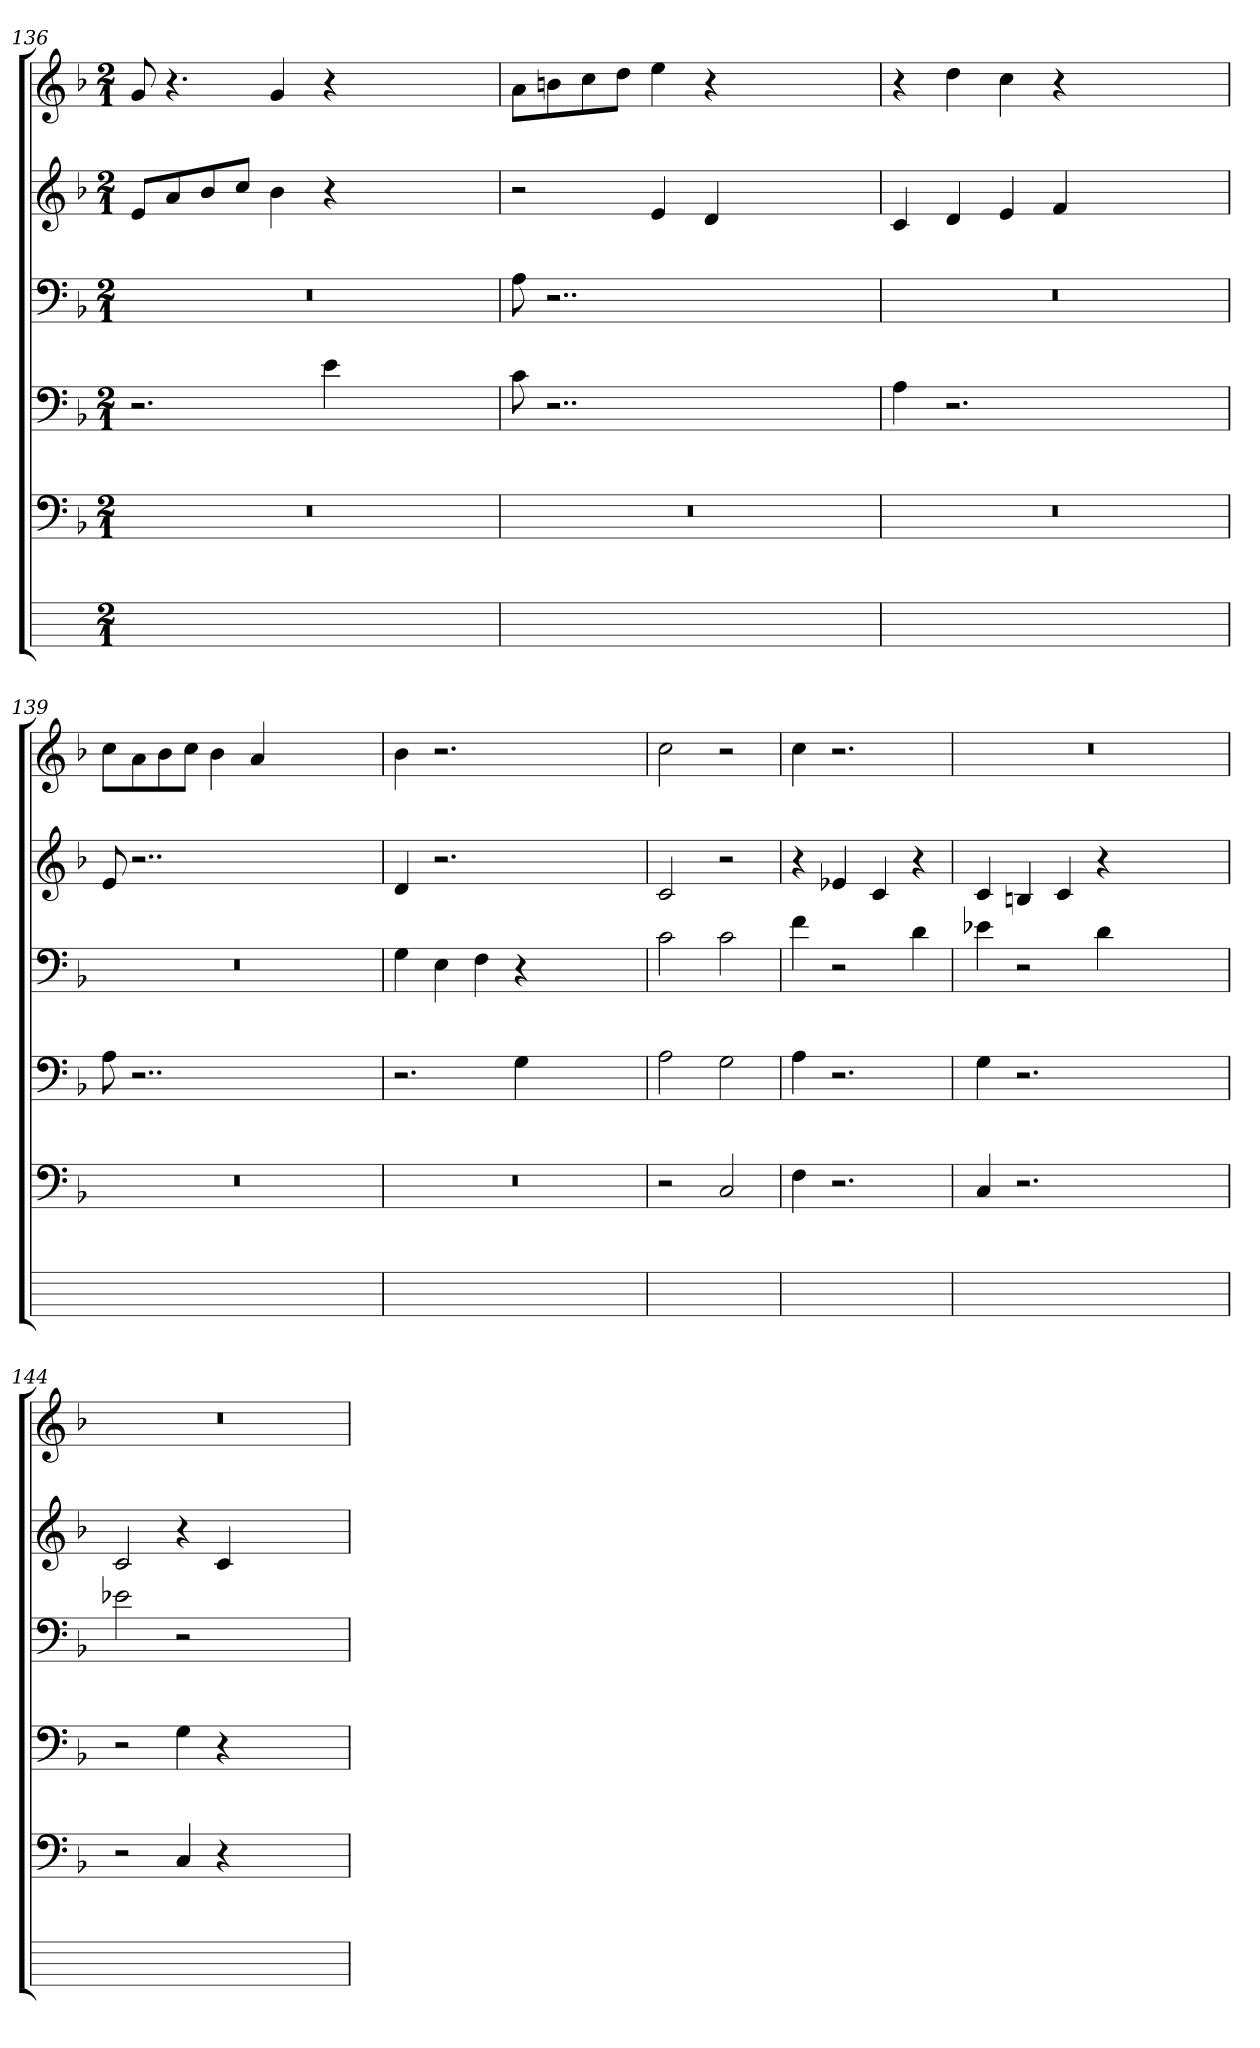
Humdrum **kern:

**kern	**kern	**kern	**kern	**kern	**kern
*part6	*part5	*part4	*part3	*part2	*part1
*staff6	*staff5	*staff4	*staff3	*staff2	*staff1
*	*clefF4	*clefF4	*clefF4	*clefG2	*clefG2
*	*k[b-]	*k[b-]	*k[b-]	*k[b-]	*k[b-]
*	*F:	*F:	*F:	*F:	*F:
*M2/1	*M2/1	*M2/1	*M2/1	*M2/1	*M2/1
=136	=136	=136	=136	=136	=136
0ryy	0r	2.r	0r	8eL	8gi
.	.	.	.	8aj	4.r
.	.	.	.	8b-j	.
.	.	.	.	8ccjJ	.
.	.	.	.	4b-i	4g
.	.	4ej	.	4r	4r
.	.	1ryy	.	1ryy	1ryy
=137	=137	=137	=137	=137	=137
0ryy	0r	8ci	8A	2r	8aiL
.	.	2..r	2..r	.	8bnj
.	.	.	.	.	8ccj
.	.	.	.	.	8ddjJ
.	.	.	.	4e	4ee
.	.	.	.	4dj	4r
.	.	1ryy	1ryy	1ryy	1ryy
=138	=138	=138	=138	=138	=138
0ryy	0r	4AZ	0r	4c	4r
.	.	2.r	.	4d	4dd
.	.	.	.	4e	4cc
.	.	.	.	4f	4r
.	.	1ryy	.	1ryy	1ryy
=139	=139	=139	=139	=139	=139
0ryy	0r	8AZ	0r	8ei	8ccZL
.	.	2..r	.	2..r	8aj
.	.	.	.	.	8b-j
.	.	.	.	.	8ccjJ
.	.	.	.	.	4b-V
.	.	.	.	.	4a
.	.	1ryy	.	1ryy	1ryy
=140	=140	=140	=140	=140	=140
0ryy	0r	2.r	4GZ	4d	4b-V
.	.	.	4Ej	2.r	2.r
.	.	.	4Fi	.	.
.	.	4Gj	4r	.	.
.	.	1ryy	1ryy	1ryy	1ryy
=141	=141	=141	=141	=141	=141
1ryy	2r	2A	2c	2c	2cc
.	2C	2G	2cZ	2r	2r
=142	=142	=142	=142	=142	=142
1ryy	4F	4A	4fi	4r	4ccZ
.	2.r	2.r	2r	4e-Xj	2.r
.	.	.	.	4c	.
.	.	.	4dj	4r	.
=143	=143	=143	=143	=143	=143
0ryy	4C	4G	4e-X	4c	0r
.	2.r	2.r	2r	4Bnj	.
.	.	.	.	4c	.
.	.	.	4dj	4r	.
.	1ryy	1ryy	1ryy	1ryy	.
=144	=144	=144	=144	=144	=144
0ryy	2r	2r	2e-XZ	2c	0r
.	4C	4G	2r	4r	.
.	4r	4r	.	4cZ	.
.	1ryy	1ryy	1ryy	1ryy	.
=	=	=	=	=	=
*-	*-	*-	*-	*-	*-
